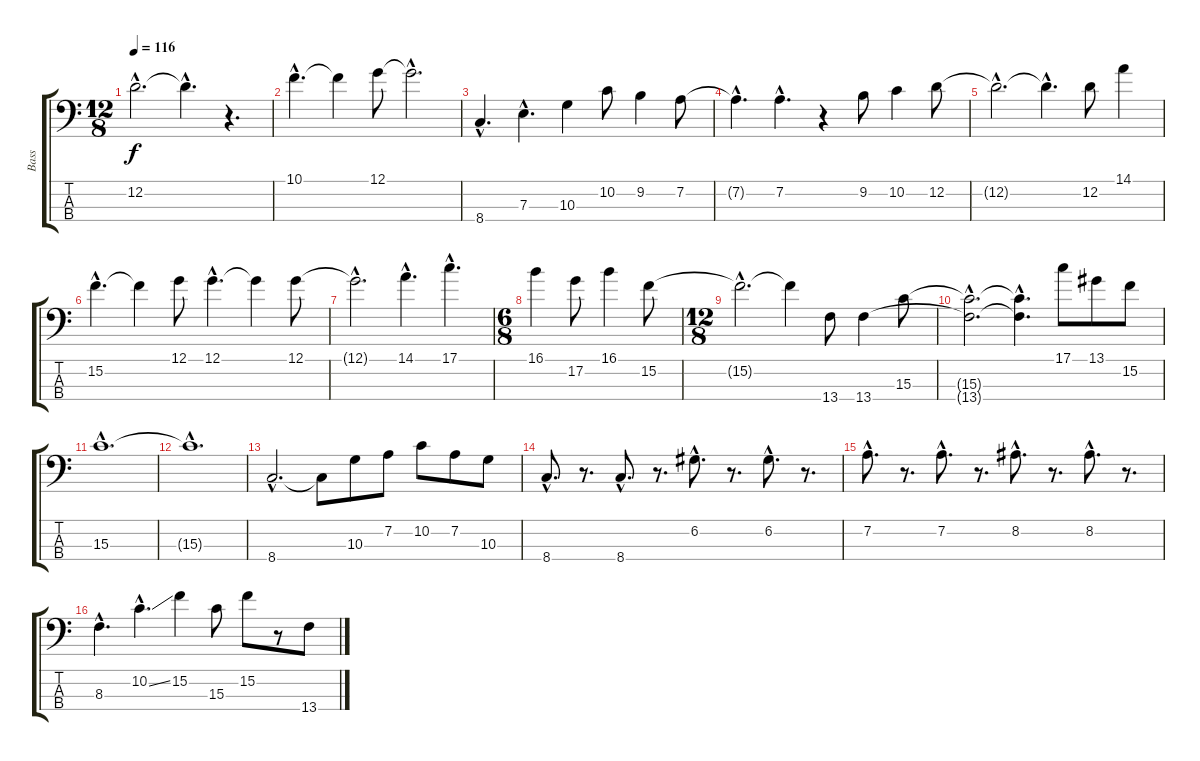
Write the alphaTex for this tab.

\track ("Bass" "Bass") {instrument electricbassfinger}
\staff {score tabs}
\tuning (G2 D2 A1 E1) {hide}
\ts (12 8)
\tempo 116
\clef f4
\ks c
12.2{hac t}.2{d dy f} 12.2{hac t}.4{d} r.4{d} |
10.1{hac}.4{d} 10.1{t}.4 12.1.8 12.1{hac t}.2{d} |
8.4{hac}.4{d} 7.3{hac}.4{d} 10.3.4 10.2.8 9.2.4 7.2.8 |
7.2{hac t}.4{d} 7.2{hac}.4{d} r.4 9.2.8 10.2.4 12.2.8 |
12.2{hac t}.2{d} 12.2{hac t}.4{d} 12.2.8 14.1.4 |
15.2{hac}.4{d} 15.2{t}.4 12.1.8 12.1{hac}.4{d} 12.1{t}.4 12.1.8 |
12.1{hac t}.2{d} 14.1{hac}.4{d} 17.1{hac}.4{d} |
\ts (6 8)
16.1.4 17.2.8 16.1.4 15.2.8 |
\ts (12 8)
15.2{hac t}.2{d} 15.2{t}.4 13.4.8 13.4.4 15.3.8 |
(15.3{hac t} 13.4{hac t}).2{d} (15.3{hac t} 13.4{hac t}).4{d} 17.1.8 13.1.8 15.2.8 |
15.3{hac}.1{d} |
15.3{hac t}.1{d} |
8.4{hac}.2{d} 8.4{t}.8 10.3.8 7.2.8 10.2.8 7.2.8 10.3.8 |
8.4{hac}.8{d} r.8{d} 8.4{hac}.8{d} r.8{d} 6.2{hac}.8{d} r.8{d} 6.2{hac}.8{d} r.8{d} |
7.2{hac}.8{d} r.8{d} 7.2{hac}.8{d} r.8{d} 8.2{hac}.8{d} r.8{d} 8.2{hac}.8{d} r.8{d} |
8.3{hac}.4{d} 10.2{ss hac}.4{d} 15.2.4 15.3.8 15.2.8 r.8 13.4.8
